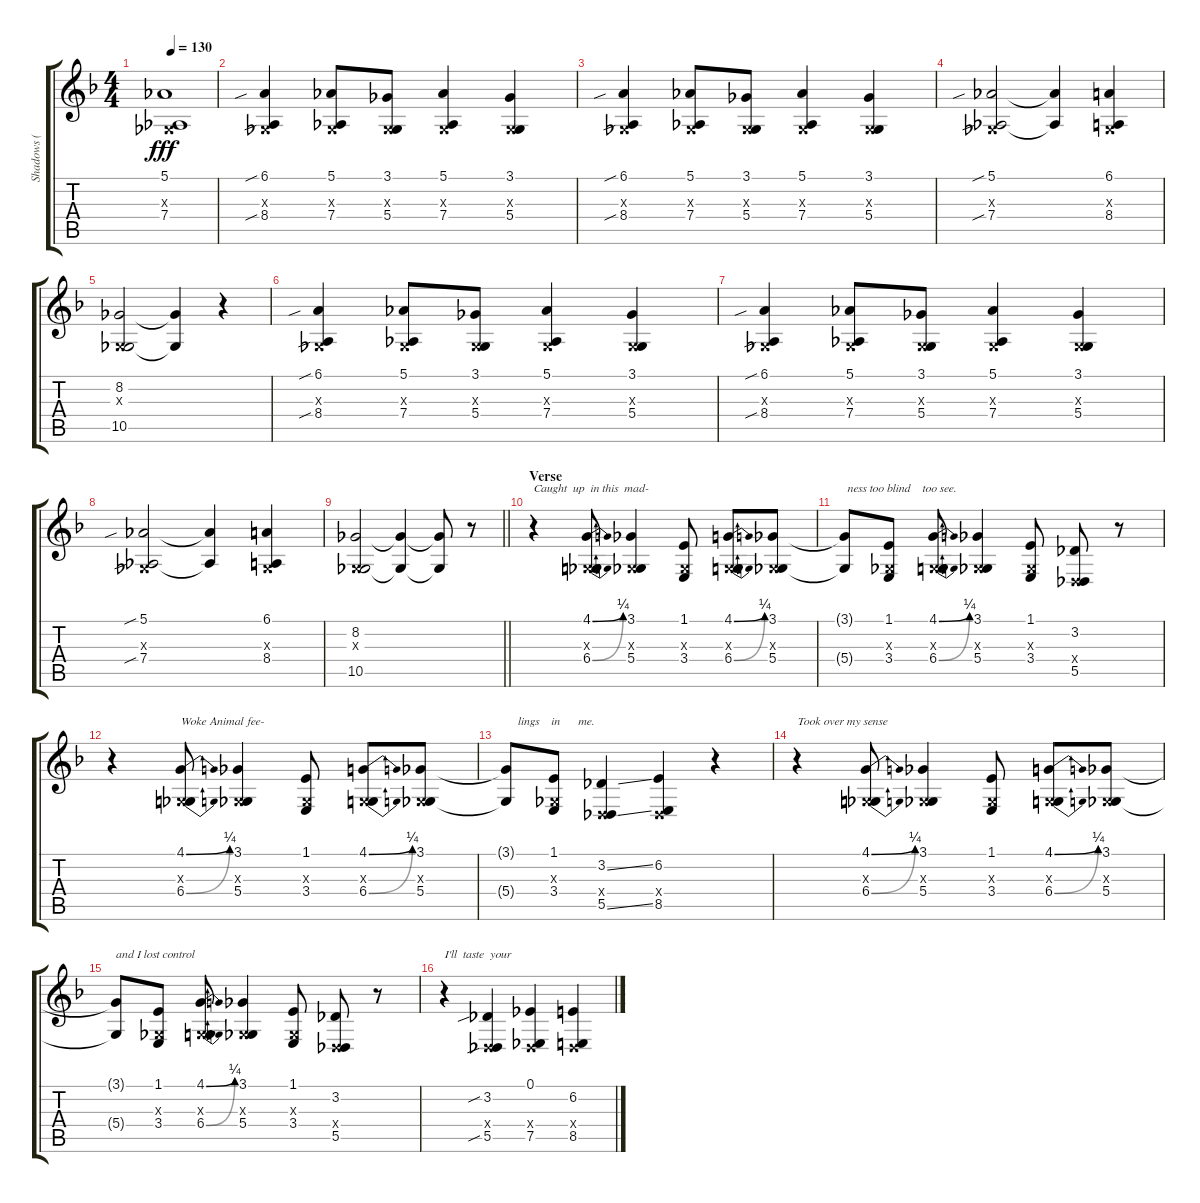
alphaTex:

\track ("Shadows ( Vocals )" "Shadows ( ") {instrument choiraahs}
\staff {score tabs}
\tuning (Eb4 Bb3 Gb3 Db3 Ab2 Db2) {hide}
\ts (4 4)
\tempo 130
\clef g2
\ks f
(5.1 0.3{x} 7.4).1{dy fff} |
(6.1{sib} 0.3{x} 8.4{sib}).4 (5.1 0.3{x} 7.4).8 (3.1 0.3{x} 5.4).8 (5.1 0.3{x} 7.4).4 (3.1 0.3{x} 5.4).4 |
(6.1{sib} 0.3{x} 8.4{sib}).4 (5.1 0.3{x} 7.4).8 (3.1 0.3{x} 5.4).8 (5.1 0.3{x} 7.4).4 (3.1 0.3{x} 5.4).4 |
(5.1{sib} 0.3{x} 7.4{sib}).2 (5.1{t} 7.4{t}).4 (6.1 0.3{x} 8.4).4 |
(8.2 0.3{x} 10.5).2 (8.2{t} 10.5{t}).4 r.4 |
(6.1{sib} 0.3{x} 8.4{sib}).4 (5.1 0.3{x} 7.4).8 (3.1 0.3{x} 5.4).8 (5.1 0.3{x} 7.4).4 (3.1 0.3{x} 5.4).4 |
(6.1{sib} 0.3{x} 8.4{sib}).4 (5.1 0.3{x} 7.4).8 (3.1 0.3{x} 5.4).8 (5.1 0.3{x} 7.4).4 (3.1 0.3{x} 5.4).4 |
(5.1{sib} 0.3{x} 7.4{sib}).2 (5.1{t} 7.4{t}).4 (6.1 0.3{x} 8.4).4 |
\barLineRight lightlight
(8.2 0.3{x} 10.5).2 (8.2{t} 10.5{t}).4 (8.2{t} 10.5{t}).8 r.8 |
\section ("" "Verse")
r.4{txt "Caught  up  in this  mad-"} (4.1{be (bend 0 0 60 1)} 0.3{x} 6.4{be (bend 0 0 60 1)}).8 (3.1 0.3{x} 5.4).4 (1.1 0.3{x} 3.4).8 (4.1{be (bend 0 0 60 1)} 0.3{x} 6.4{be (bend 0 0 60 1)}).8 (3.1 0.3{x} 5.4).8 |
(3.1{t} 5.4{t}).8{txt " ness too blind    too see."} (1.1 0.3{x} 3.4).8 (4.1{be (bend 0 0 60 1)} 0.3{x} 6.4{be (bend 0 0 60 1)}).8 (3.1 0.3{x} 5.4).4 (1.1 0.3{x} 3.4).8 (3.2 0.4{x} 5.5).8 r.8 |
r.4 (4.1{be (bend 0 0 60 1)} 0.3{x} 6.4{be (bend 0 0 60 1)}).8{txt "Woke Animal fee-"} (3.1 0.3{x} 5.4).4 (1.1 0.3{x} 3.4).8 (4.1{be (bend 0 0 60 1)} 0.3{x} 6.4{be (bend 0 0 60 1)}).8 (3.1 0.3{x} 5.4).8 |
(3.1{t} 5.4{t}).8{txt "    lings    in      me."} (1.1 0.3{x} 3.4).8 (3.2{ss} 0.4{x} 5.5{ss}).4 (6.2 0.4{x} 8.5).4 r.4 |
r.4{txt "Took over my sense"} (4.1{be (bend 0 0 60 1)} 0.3{x} 6.4{be (bend 0 0 60 1)}).8 (3.1 0.3{x} 5.4).4 (1.1 0.3{x} 3.4).8 (4.1{be (bend 0 0 60 1)} 0.3{x} 6.4{be (bend 0 0 60 1)}).8 (3.1 0.3{x} 5.4).8 |
(3.1{t} 5.4{t}).8{txt "and I lost control"} (1.1 0.3{x} 3.4).8 (4.1{be (bend 0 0 60 1)} 0.3{x} 6.4{be (bend 0 0 60 1)}).8 (3.1 0.3{x} 5.4).4 (1.1 0.3{x} 3.4).8 (3.2 0.4{x} 5.5).8 r.8 |
r.4{txt "I'll  taste  your"} (3.2{sib} 0.4{x} 5.5{sib}).4 (0.1 0.4{x} 7.5).4 (6.2 0.4{x} 8.5).4
